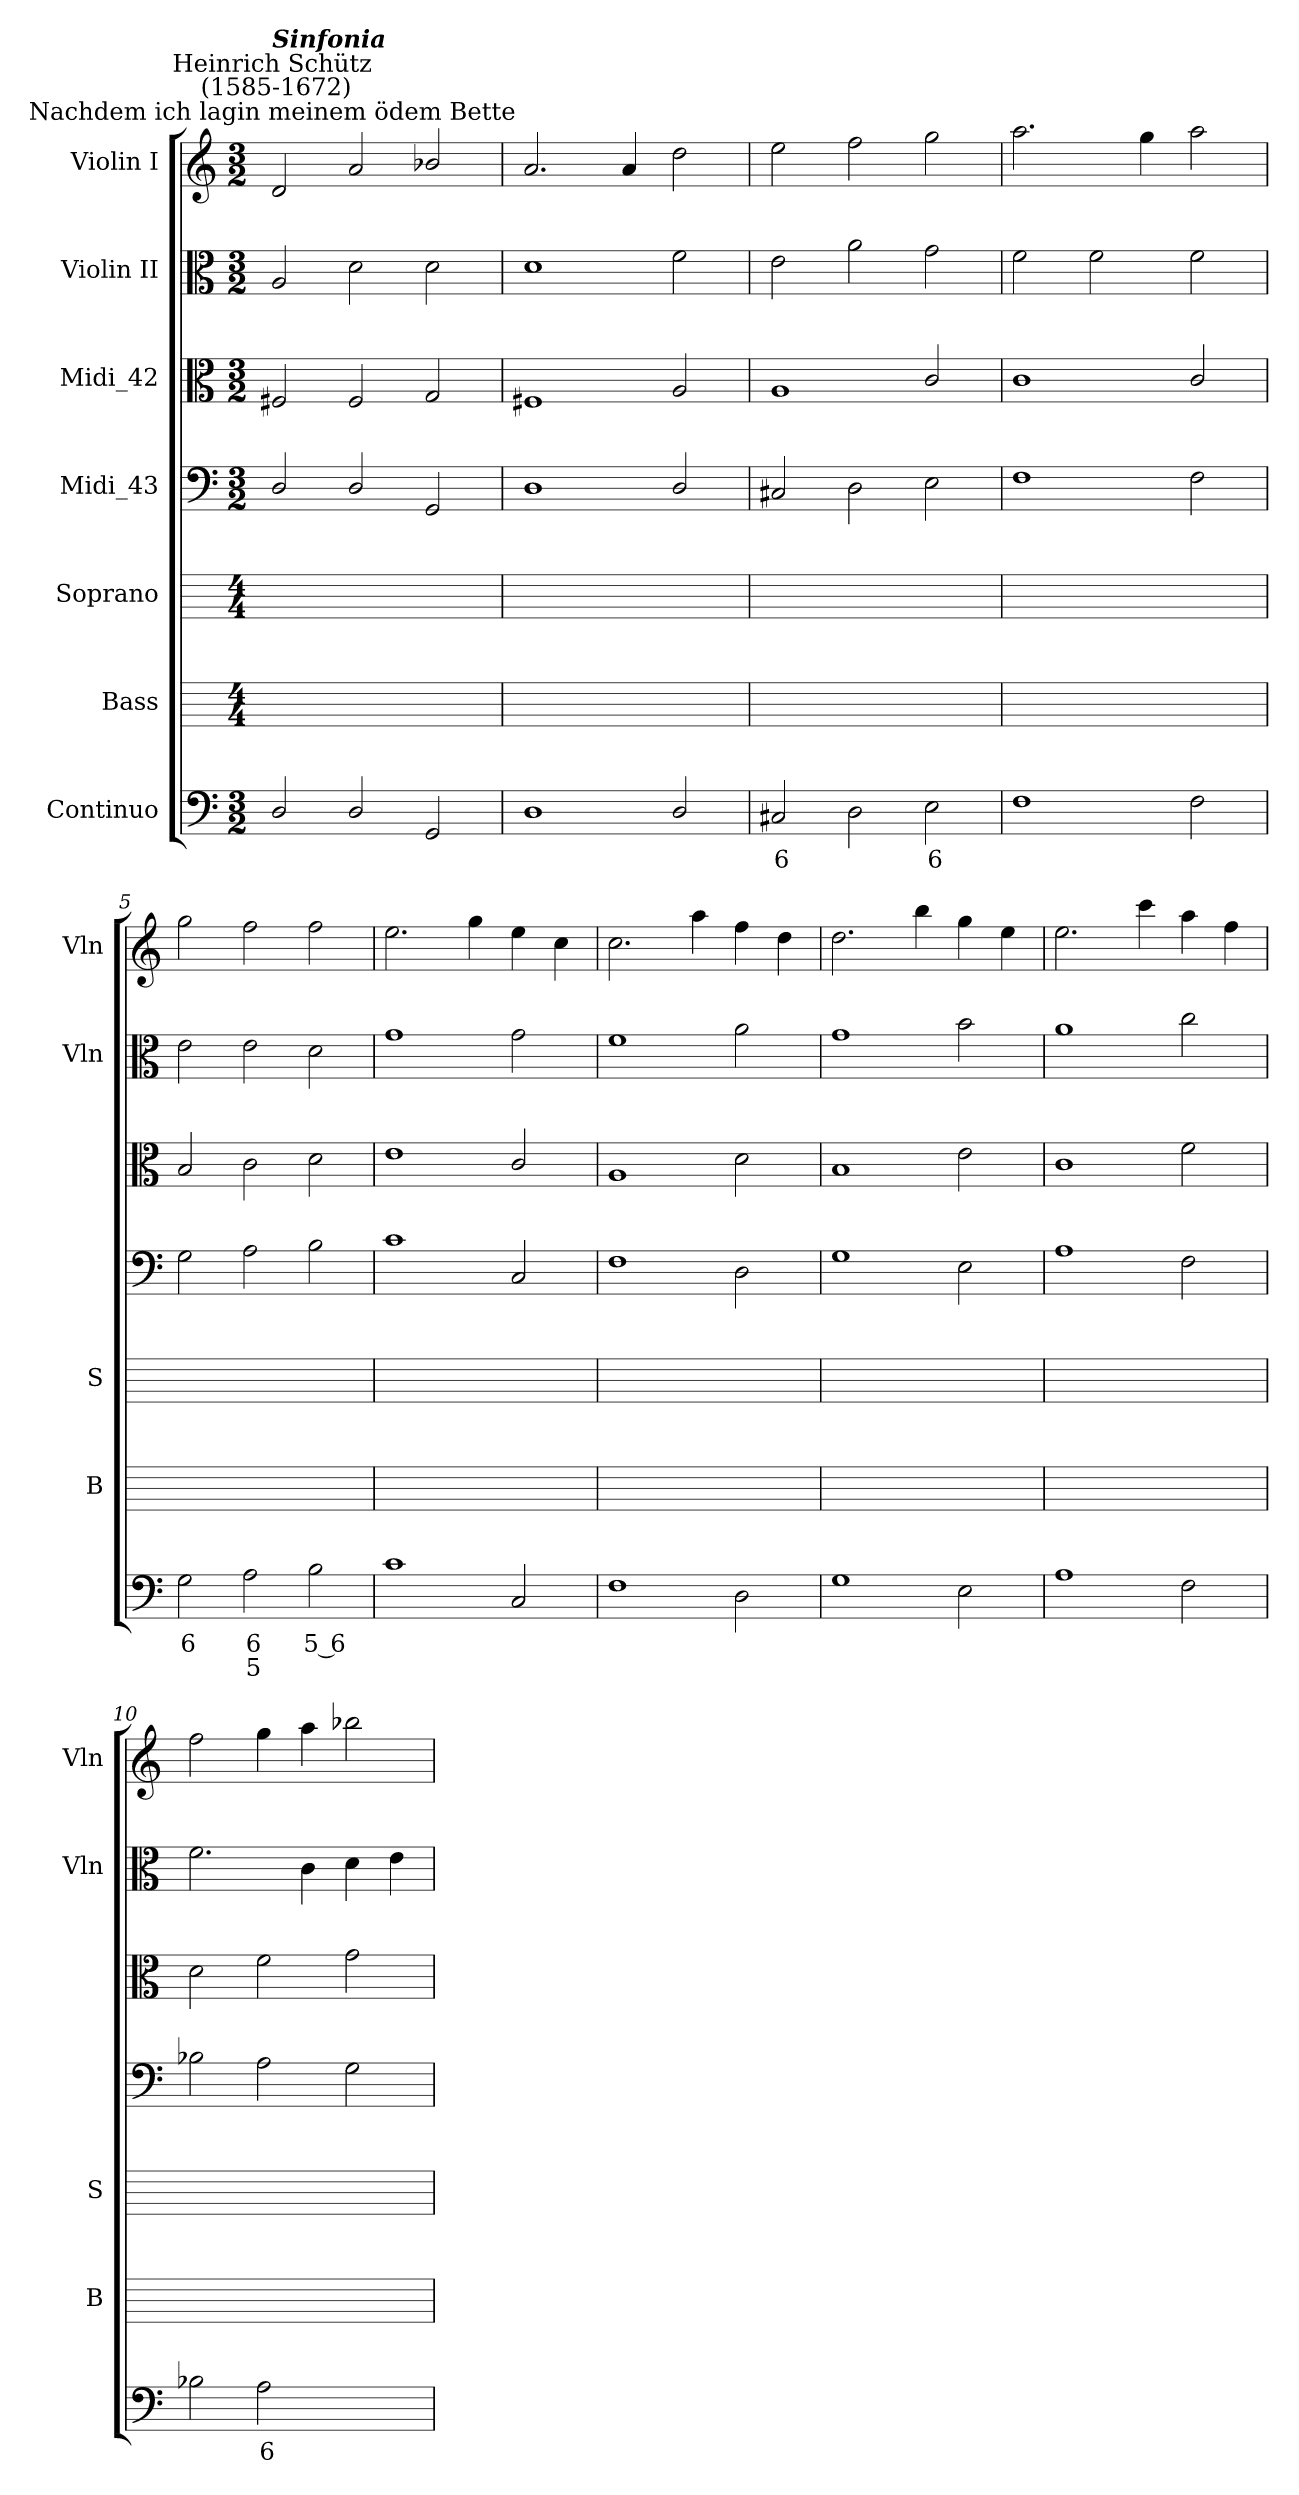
**kern	**text	**text	**kern	**kern	**kern	**kern	**kern	**kern
*part7	*part7	*part7	*part6	*part5	*part4	*part3	*part2	*part1
*staff7	*staff7	*staff7	*staff6	*staff5	*staff4	*staff3	*staff2	*staff1
*I"Continuo	*	*	*I"Bass	*I"Soprano	*I"Midi_43	*I"Midi_42	*I"Violin II	*I"Violin I
*	*	*	*I'B	*I'S	*	*	*I'Vln	*I'Vln
*clefF4	*	*	*	*	*clefF4	*clefC3	*clefC3	*clefG2
*k[]	*	*	*	*	*k[]	*k[]	*k[]	*k[]
*C:	*	*	*	*	*C:	*C:	*C:	*C:
*M3/2	*	*	*M4/4	*M4/4	*M3/2	*M3/2	*M3/2	*M3/2
=1	=1	=1	=1	=1	=1	=1	=1	=1
!	!	!	!	!	!	!	!	!LO:TX:a:cj:t=Nachdem ich lagin meinem ödem Bette
!	!	!	!	!	!	!	!	!LO:TX:a:cj:t=Heinrich Schütz\n (1585-1672)
!	!	!	!	!	!	!	!	!LO:TX:a:Bi:t=Sinfonia
2D/	.	.	1.r	1.r	2D/	2F#X	2A	2d
2D/	.	.	.	.	2D/	2F#	2d	2a
2GG	.	.	.	.	2GG	2G	2d	2b-X/
=2	=2	=2	=2	=2	=2	=2	=2	=2
1D	.	.	1.r	1.r	1D	1F#X	1d	2.a
.	.	.	.	.	.	.	.	4a
2D/	.	.	.	.	2D/	2A	2f	2dd
=3	=3	=3	=3	=3	=3	=3	=3	=3
!	!LO:LY:b	!	!	!	!	!	!	!
2C#X	6	.	1.r	1.r	2C#X	1A	2e	2ee
2D	.	.	.	.	2D	.	2a	2ff
!	!LO:LY:b	!	!	!	!	!	!	!
2E	6	.	.	.	2E	2c/	2g	2gg
=4	=4	=4	=4	=4	=4	=4	=4	=4
1F	.	.	1.r	1.r	1F	1c	2f	2.aa
.	.	.	.	.	.	.	2f	.
.	.	.	.	.	.	.	.	4gg
2F	.	.	.	.	2F	2c/	2f	2aa
=5	=5	=5	=5	=5	=5	=5	=5	=5
!	!LO:LY:b	!	!	!	!	!	!	!
2G	6	.	1.r	1.r	2G	2B	2e\	2gg
!	!LO:LY:b	!LO:LY:b	!	!	!	!	!	!
2A	6	5	.	.	2A	2c	2e\	2ff
!	!LO:LY:b	!	!	!	!	!	!	!
2B	5 6	.	.	.	2B	2d	2d	2ff
=6	=6	=6	=6	=6	=6	=6	=6	=6
1c	.	.	1.r	1.r	1c	1e	1g	2.ee
.	.	.	.	.	.	.	.	4gg
2C	.	.	.	.	2C	2c/	2g	4ee
.	.	.	.	.	.	.	.	4cc
=7	=7	=7	=7	=7	=7	=7	=7	=7
1F	.	.	1.r	1.r	1F	1A	1f	2.cc
.	.	.	.	.	.	.	.	4aa
2D	.	.	.	.	2D	2d	2a	4ff
.	.	.	.	.	.	.	.	4dd
=8	=8	=8	=8	=8	=8	=8	=8	=8
1G	.	.	1.r	1.r	1G	1B	1g	2.dd
.	.	.	.	.	.	.	.	4bb
2E	.	.	.	.	2E	2e	2b	4gg
.	.	.	.	.	.	.	.	4ee
=9	=9	=9	=9	=9	=9	=9	=9	=9
1A	.	.	1.r	1.r	1A	1c	1a	2.ee
.	.	.	.	.	.	.	.	4ccc
2F	.	.	.	.	2F	2f	2cc	4aa
.	.	.	.	.	.	.	.	4ff
=10	=10	=10	=10	=10	=10	=10	=10	=10
2B-X	.	.	1.r	1.r	2B-X	2d	2.f	2ff
!	!LO:LY:b	!	!	!	!	!	!	!
2A	6	.	.	.	2A	2f	.	4gg
.	.	.	.	.	.	.	4c	4aa
!	!LO:LY:b	!	!	!	!	!	!	!
[4Gyy	5	.	.	.	2G	2g	4d	2bb-X
!	!LO:LY:b	!	!	!	!	!	!	!
4Gyy]	6	.	.	.	.	.	4e	.
=	=	=	=	=	=	=	=	=
*-	*-	*-	*-	*-	*-	*-	*-	*-
